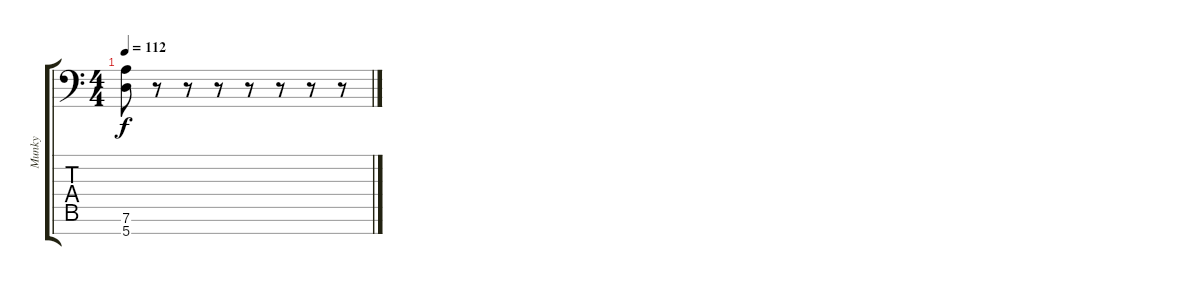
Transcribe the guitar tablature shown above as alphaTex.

\track ("Munky" "Munky") {instrument distortionguitar}
\staff {score tabs}
\tuning (D4 A3 F3 C3 G2 D2 A1) {hide}
\ts (4 4)
\tempo 112
\clef f4
\ks c
(7.6 5.7).8{dy f volume 12} r.8 r.8 r.8 r.8 r.8 r.8 r.8
